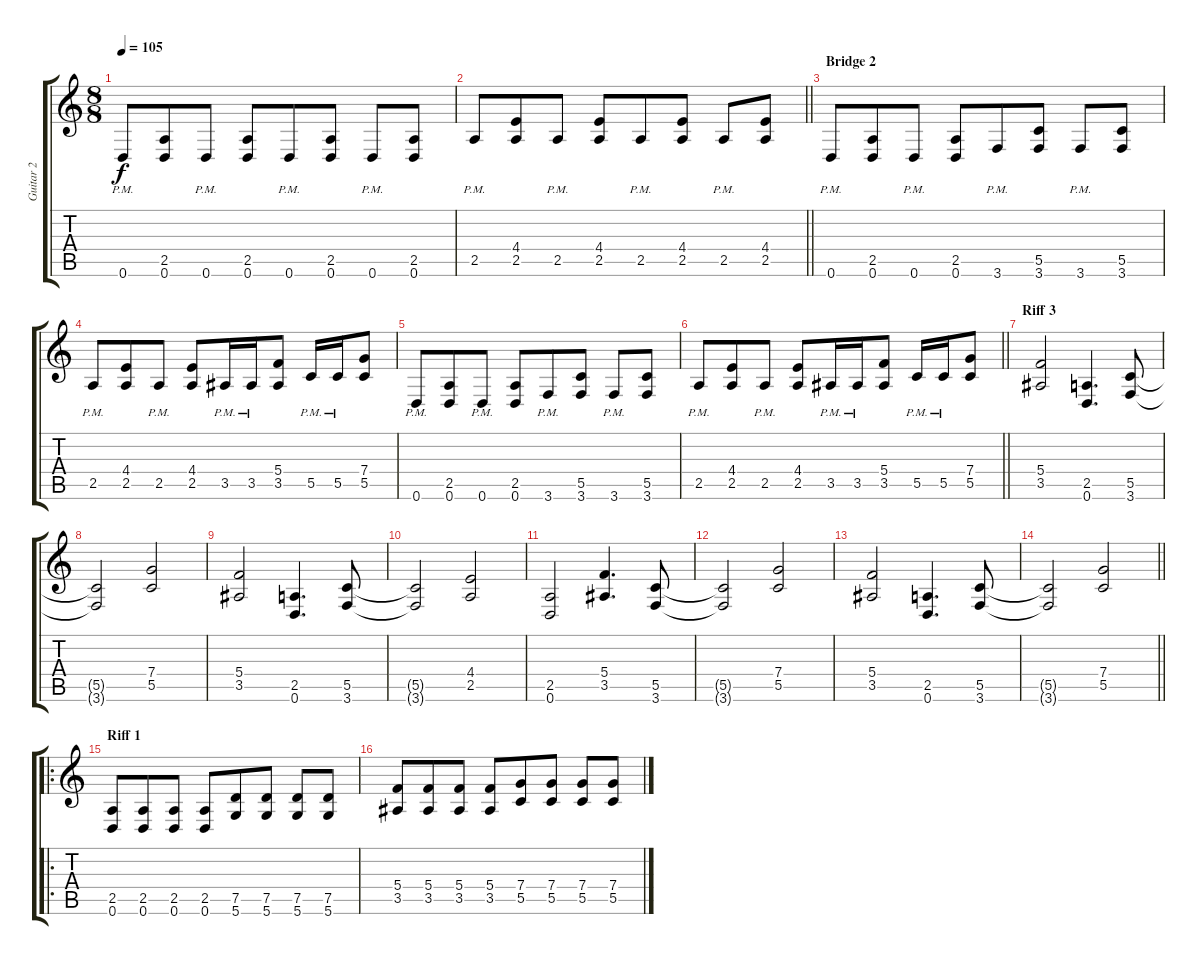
\track ("Guitar 2" "Guitar 2") {instrument distortionguitar}
\staff {score tabs}
\tuning (D4 A3 F3 C3 G2 D2) {hide}
\ts (8 8)
\tempo 105
\clef g2
\ks c
0.6{pm}.8{dy f} (2.5 0.6).8 0.6{pm}.8 (2.5 0.6).8 0.6{pm}.8 (2.5 0.6).8 0.6{pm}.8 (2.5 0.6).8 |
\barLineRight lightlight
2.5{pm}.8 (4.4 2.5).8 2.5{pm}.8 (4.4 2.5).8 2.5{pm}.8 (4.4 2.5).8 2.5{pm}.8 (4.4 2.5).8 |
\section ("" "Bridge 2")
0.6{pm}.8 (2.5 0.6).8 0.6{pm}.8 (2.5 0.6).8 3.6{pm}.8 (5.5 3.6).8 3.6{pm}.8 (5.5 3.6).8 |
2.5{pm}.8 (4.4 2.5).8 2.5{pm}.8 (4.4 2.5).8 3.5{pm}.16 3.5{pm}.16 (5.4 3.5).8 5.5{pm}.16 5.5{pm}.16 (7.4 5.5).8 |
0.6{pm}.8 (2.5 0.6).8 0.6{pm}.8 (2.5 0.6).8 3.6{pm}.8 (5.5 3.6).8 3.6{pm}.8 (5.5 3.6).8 |
\barLineRight lightlight
2.5{pm}.8 (4.4 2.5).8 2.5{pm}.8 (4.4 2.5).8 3.5{pm}.16 3.5{pm}.16 (5.4 3.5).8 5.5{pm}.16 5.5{pm}.16 (7.4 5.5).8 |
\section ("" "Riff 3")
(5.4 3.5).2 (2.5 0.6).4{d} (5.5 3.6).8 |
(5.5{t} 3.6{t}).2 (7.4 5.5).2 |
(5.4 3.5).2 (2.5 0.6).4{d} (5.5 3.6).8 |
(5.5{t} 3.6{t}).2 (4.4 2.5).2 |
(2.5 0.6).2 (5.4 3.5).4{d} (5.5 3.6).8 |
(5.5{t} 3.6{t}).2 (7.4 5.5).2 |
(5.4 3.5).2 (2.5 0.6).4{d} (5.5 3.6).8 |
\barLineRight lightlight
(5.5{t} 3.6{t}).2 (7.4 5.5).2 |
\ro
\section ("" "Riff 1")
(2.5 0.6).8 (2.5 0.6).8 (2.5 0.6).8 (2.5 0.6).8 (7.5 5.6).8 (7.5 5.6).8 (7.5 5.6).8 (7.5 5.6).8 |
(5.4 3.5).8 (5.4 3.5).8 (5.4 3.5).8 (5.4 3.5).8 (7.4 5.5).8 (7.4 5.5).8 (7.4 5.5).8 (7.4 5.5).8
